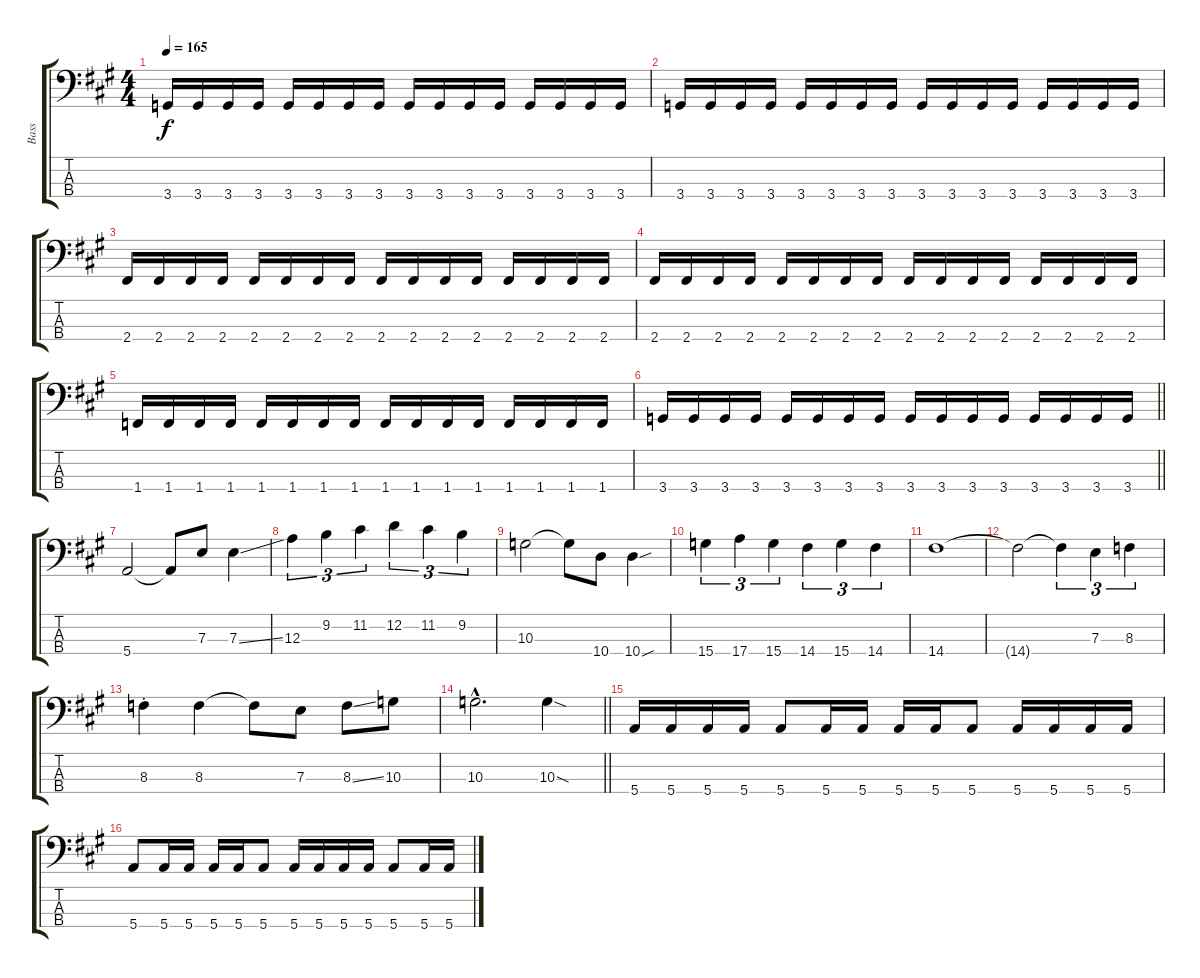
\track ("Bass" "Bass") {instrument electricbasspick}
\staff {score tabs}
\tuning (G2 D2 A1 E1) {hide}
\ts (4 4)
\tempo 165
\clef f4
\ks a
3.4.16{dy f} 3.4.16 3.4.16 3.4.16 3.4.16 3.4.16 3.4.16 3.4.16 3.4.16 3.4.16 3.4.16 3.4.16 3.4.16 3.4.16 3.4.16 3.4.16 |
3.4.16 3.4.16 3.4.16 3.4.16 3.4.16 3.4.16 3.4.16 3.4.16 3.4.16 3.4.16 3.4.16 3.4.16 3.4.16 3.4.16 3.4.16 3.4.16 |
2.4.16 2.4.16 2.4.16 2.4.16 2.4.16 2.4.16 2.4.16 2.4.16 2.4.16 2.4.16 2.4.16 2.4.16 2.4.16 2.4.16 2.4.16 2.4.16 |
2.4.16 2.4.16 2.4.16 2.4.16 2.4.16 2.4.16 2.4.16 2.4.16 2.4.16 2.4.16 2.4.16 2.4.16 2.4.16 2.4.16 2.4.16 2.4.16 |
1.4.16 1.4.16 1.4.16 1.4.16 1.4.16 1.4.16 1.4.16 1.4.16 1.4.16 1.4.16 1.4.16 1.4.16 1.4.16 1.4.16 1.4.16 1.4.16 |
\barLineRight lightlight
3.4.16 3.4.16 3.4.16 3.4.16 3.4.16 3.4.16 3.4.16 3.4.16 3.4.16 3.4.16 3.4.16 3.4.16 3.4.16 3.4.16 3.4.16 3.4.16 |
5.4.2 5.4{t}.8 7.3.8 7.3{ss}.4 |
12.3.4{tu (3 2)} 9.2.4{tu (3 2)} 11.2.4{tu (3 2)} 12.2.4{tu (3 2)} 11.2.4{tu (3 2)} 9.2.4{tu (3 2)} |
10.3.2 10.3{t}.8 10.4.8 10.4{sou}.4 |
15.4.4{tu (3 2)} 17.4.4{tu (3 2)} 15.4.4{tu (3 2)} 14.4.4{tu (3 2)} 15.4.4{tu (3 2)} 14.4.4{tu (3 2)} |
14.4.1 |
14.4{t}.2 14.4{t}.4{tu (3 2)} 7.3.4{tu (3 2)} 8.3.4{tu (3 2)} |
8.3{st}.4 8.3.4 8.3{t}.8 7.3.8 8.3{ss}.8 10.3.8 |
\barLineRight lightlight
10.3{hac}.2{d} 10.3{sod}.4 |
5.4.16 5.4.16 5.4.16 5.4.16 5.4.8 5.4.16 5.4.16 5.4.16 5.4.16 5.4.8 5.4.16 5.4.16 5.4.16 5.4.16 |
5.4.8 5.4.16 5.4.16 5.4.16 5.4.16 5.4.8 5.4.16 5.4.16 5.4.16 5.4.16 5.4.8 5.4.16 5.4.16
